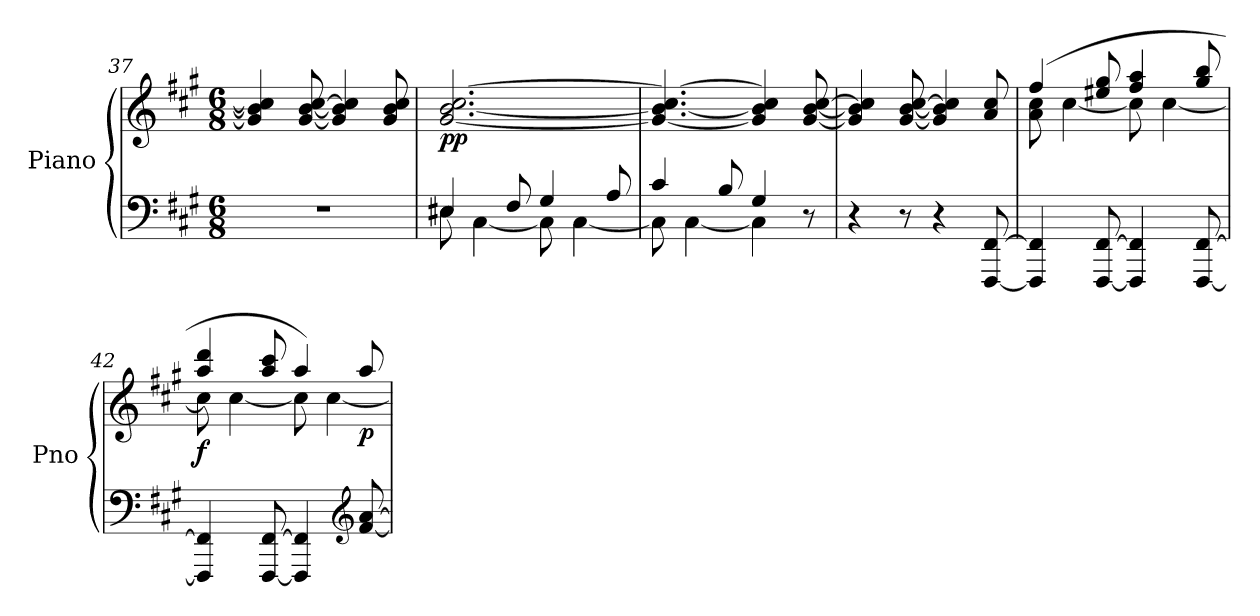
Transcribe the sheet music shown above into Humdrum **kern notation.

**kern	**kern	**dynam
*part1	*part1	*part1
*staff2	*staff1	*staff1/2
*I"Piano	*	*
*I'Pno	*	*
*clefF4	*clefG2	*
*k[f#c#g#]	*k[f#c#g#]	*
*M6/8	*M6/8	*
=37	=37	=37
2.r	4g#/] 4b/] 4cc#/]	.
.	[8g#/ [8b/ [8cc#/	.
.	4g#/] 4b/] 4cc#/]	.
.	8g#/ 8b/ 8cc#/	.
=38	=38	=38
*^	*	*
!	!	!	!LO:DY:b
4E#X/	8E#\	[2.g#/ [2.b/ [2.cc#/	pp
.	[4C#\	.	.
8F#/	.	.	.
4G#/	8C#\]	.	.
.	[4C#\	.	.
8A/	.	.	.
=39	=39	=39	=39
4c#/	8C#\]	4.g#/_ 4.b/_ 4.cc#/_	.
.	[4C#\	.	.
8B/	.	.	.
4G#/	4C#\]	4g#/] 4b/] 4cc#/]	.
8r	8ryy	[8g#/ [8b/ [8cc#/	.
*v	*v	*	*
=40	=40	=40
4r	4g#/] 4b/] 4cc#/]	.
8r	[8g#/ [8b/ [8cc#/	.
4r	4g#/] 4b/] 4cc#/]	.
[8FFF#/ [8FF#/	8a/ 8cc#/	.
!!LO:LB:g=z
=41	=41	=41
*	*^	*
!	!	!	!LO:DY:b
4FFF#/] 4FF#/]	(4ff#/	8a\ 8cc#\	other-dynamics
.	.	[4cc#\	.
[8FFF#/ [8FF#/	8ee#X/ 8gg#/	.	.
4FFF#/] 4FF#/]	4ff#/ 4aa/	8cc#\]	.
.	.	[4cc#\	.
[8FFF#/ [8FF#/	8gg#/ 8bb/	.	.
=42	=42	=42	=42
!	!	!	!LO:DY:b
4FFF#/] 4FF#/]	4aa/ 4ddd/	8cc#\]	f
.	.	[4cc#\	.
[8FFF#/ [8FF#/	8aa/ 8ccc#/	.	.
4FFF#/] 4FF#/]	4aa/)	8cc#\]	.
.	.	[4cc#\	.
*clefG2	*	*	*
!	!	!	!LO:DY:b
[8f#/ [8a/	8aa/	.	p
*	*v	*v	*
=	=	=
*-	*-	*-
